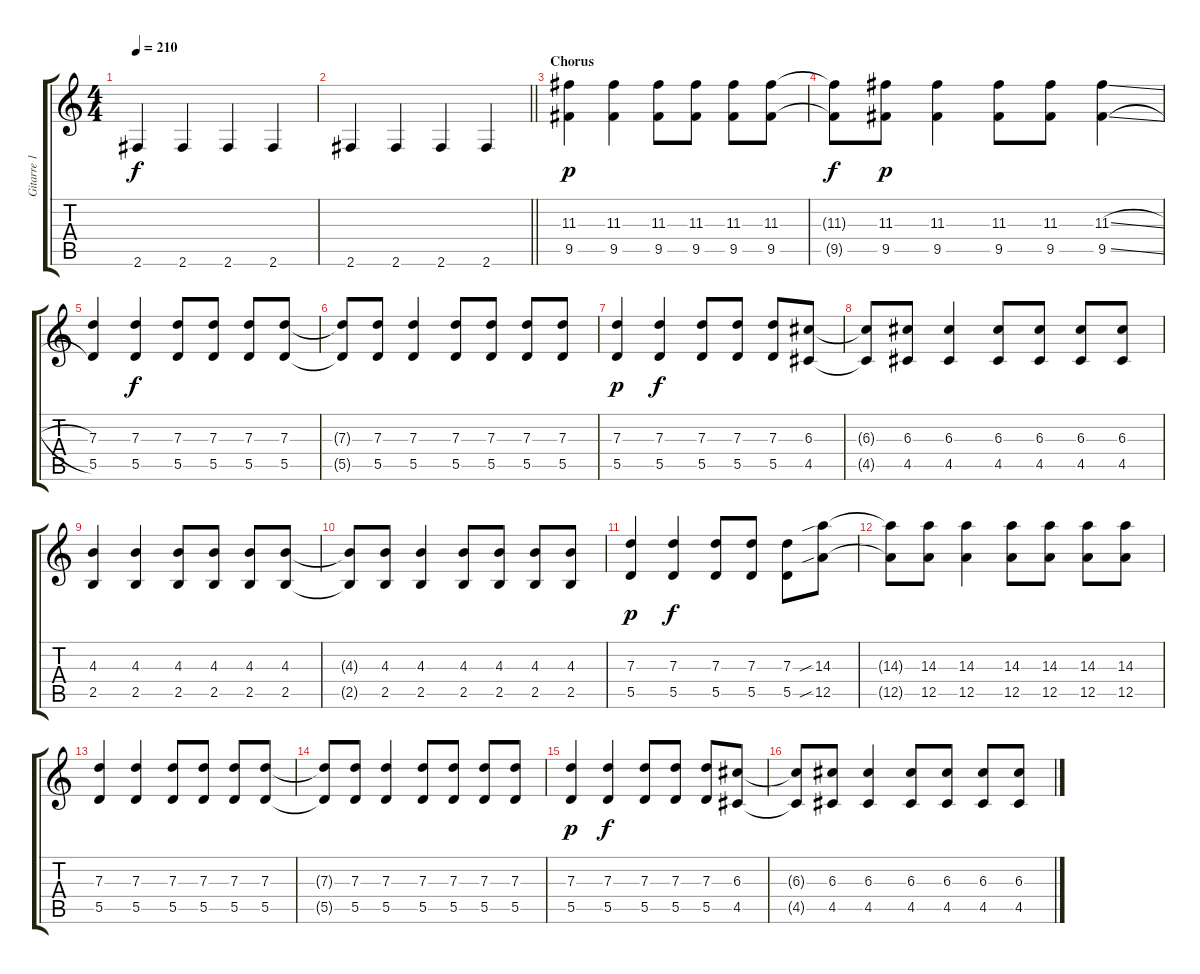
\track ("Gitarre 1" "Gitarre 1") {instrument distortionguitar}
\staff {score tabs}
\tuning (E4 B3 G3 D3 A2 E2) {hide}
\ts (4 4)
\tempo 210
\clef g2
\ks c
2.6.4{dy f} 2.6.4 2.6.4 2.6.4 |
\barLineRight lightlight
2.6.4 2.6.4 2.6.4 2.6.4 |
\section ("" "Chorus")
(11.3 9.5).4{dy p} (11.3 9.5).4 (11.3 9.5).8 (11.3 9.5).8 (11.3 9.5).8 (11.3 9.5).8 |
(11.3{t} 9.5{t}).8{dy f} (11.3 9.5).8{dy p} (11.3 9.5).4 (11.3 9.5).8 (11.3 9.5).8 (11.3{sl} 9.5{sl}).4 |
(7.3 5.5).4 (7.3 5.5).4{dy f} (7.3 5.5).8 (7.3 5.5).8 (7.3 5.5).8 (7.3 5.5).8 |
(7.3{t} 5.5{t}).8 (7.3 5.5).8 (7.3 5.5).4 (7.3 5.5).8 (7.3 5.5).8 (7.3 5.5).8 (7.3 5.5).8 |
(7.3 5.5).4{dy p} (7.3 5.5).4{dy f} (7.3 5.5).8 (7.3 5.5).8 (7.3 5.5).8 (6.3 4.5).8 |
(6.3{t} 4.5{t}).8 (6.3 4.5).8 (6.3 4.5).4 (6.3 4.5).8 (6.3 4.5).8 (6.3 4.5).8 (6.3 4.5).8 |
(4.3 2.5).4 (4.3 2.5).4 (4.3 2.5).8 (4.3 2.5).8 (4.3 2.5).8 (4.3 2.5).8 |
(4.3{t} 2.5{t}).8 (4.3 2.5).8 (4.3 2.5).4 (4.3 2.5).8 (4.3 2.5).8 (4.3 2.5).8 (4.3 2.5).8 |
(7.3 5.5).4{dy p} (7.3 5.5).4{dy f} (7.3 5.5).8 (7.3 5.5).8 (7.3 5.5).8 (14.3{sib} 12.5{sib}).8 |
(14.3{t} 12.5{t}).8 (14.3 12.5).8 (14.3 12.5).4 (14.3 12.5).8 (14.3 12.5).8 (14.3 12.5).8 (14.3 12.5).8 |
(7.3 5.5).4 (7.3 5.5).4 (7.3 5.5).8 (7.3 5.5).8 (7.3 5.5).8 (7.3 5.5).8 |
(7.3{t} 5.5{t}).8 (7.3 5.5).8 (7.3 5.5).4 (7.3 5.5).8 (7.3 5.5).8 (7.3 5.5).8 (7.3 5.5).8 |
(7.3 5.5).4{dy p} (7.3 5.5).4{dy f} (7.3 5.5).8 (7.3 5.5).8 (7.3 5.5).8 (6.3 4.5).8 |
(6.3{t} 4.5{t}).8 (6.3 4.5).8 (6.3 4.5).4 (6.3 4.5).8 (6.3 4.5).8 (6.3 4.5).8 (6.3 4.5).8
